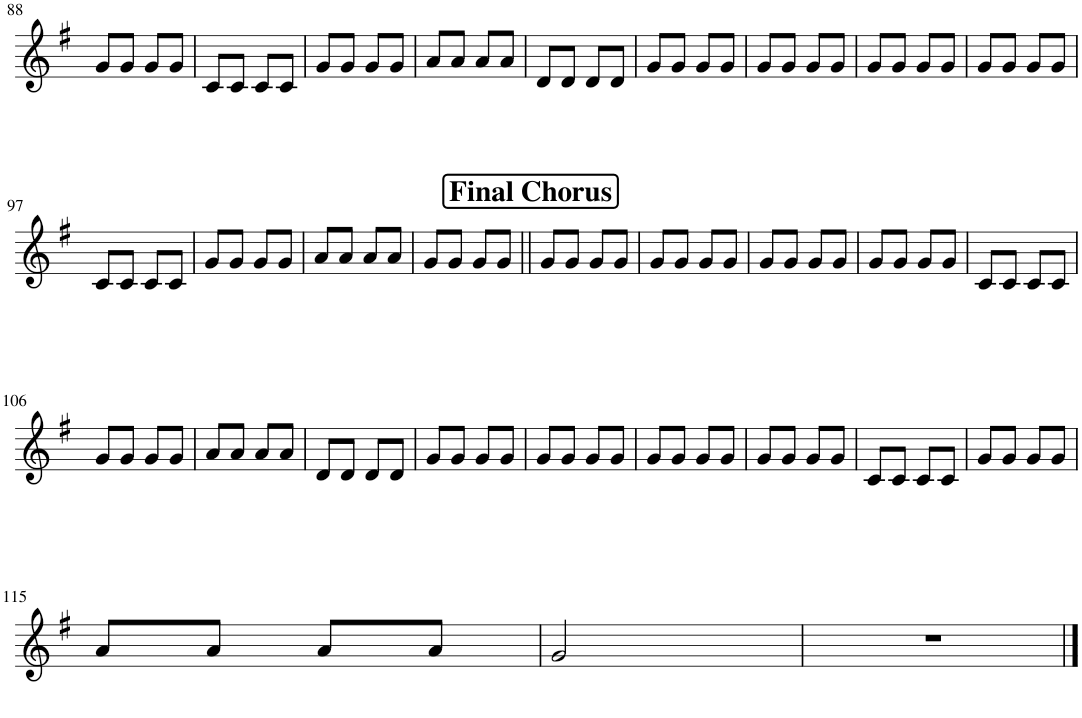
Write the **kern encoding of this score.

**kern
*part1
*staff1
*I"Xylophone
*I'Xyl.
*clefG2
*Trd-7c-12
*k[f#]
*M2/4
=87
8g/L
8g/J
8g/L
8g/J
!!LO:PB:g=z
=88
8g/L
8g/J
8g/L
8g/J
=89
8c/L
8c/J
8c/L
8c/J
=90
8g/L
8g/J
8g/L
8g/J
=91
8a/L
8a/J
8a/L
8a/J
=92
8d/L
8d/J
8d/L
8d/J
=93
8g/L
8g/J
8g/L
8g/J
=94
8g/L
8g/J
8g/L
8g/J
=95
8g/L
8g/J
8g/L
8g/J
=96
8g/L
8g/J
8g/L
8g/J
!!LO:LB:g=z
=97
8c/L
8c/J
8c/L
8c/J
=98
8g/L
8g/J
8g/L
8g/J
=99
8a/L
8a/J
8a/L
8a/J
=100
8g/L
8g/J
8g/L
8g/J
!!LO:REH:place=s1:a:B:cj:fs=14:t=Final Chorus
=101||
8g/L
8g/J
8g/L
8g/J
=102
8g/L
8g/J
8g/L
8g/J
=103
8g/L
8g/J
8g/L
8g/J
=104
8g/L
8g/J
8g/L
8g/J
=105
8c/L
8c/J
8c/L
8c/J
!!LO:LB:g=z
=106
8g/L
8g/J
8g/L
8g/J
=107
8a/L
8a/J
8a/L
8a/J
=108
8d/L
8d/J
8d/L
8d/J
=109
8g/L
8g/J
8g/L
8g/J
=110
8g/L
8g/J
8g/L
8g/J
=111
8g/L
8g/J
8g/L
8g/J
=112
8g/L
8g/J
8g/L
8g/J
=113
8c/L
8c/J
8c/L
8c/J
=114
8g/L
8g/J
8g/L
8g/J
!!LO:LB:g=z
=115
8a/L
8a/J
8a/L
8a/J
=116
2g/
=
*-
